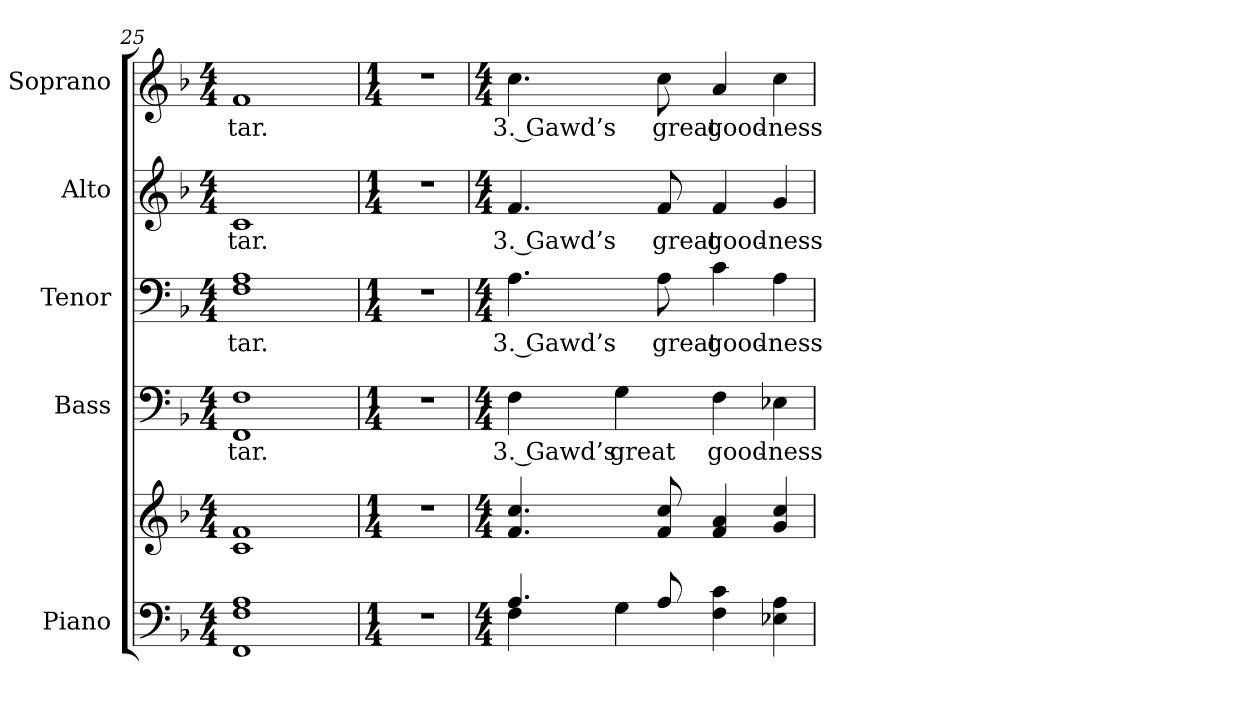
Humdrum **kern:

**kern	**kern	**kern	**text	**kern	**text	**kern	**text	**kern	**text
*part5	*part5	*part4	*part4	*part3	*part3	*part2	*part2	*part1	*part1
*staff6	*staff5	*staff4	*staff4	*staff3	*staff3	*staff2	*staff2	*staff1	*staff1
*I"Piano	*	*I"Bass	*	*I"Tenor	*	*I"Alto	*	*I"Soprano	*
*I'Pno.	*	*I'B.	*	*I'T.	*	*I'A.	*	*I'S.	*
!!LO:PB:g=z
*clefF4	*clefG2	*clefF4	*	*clefF4	*	*clefG2	*	*clefG2	*
*k[b-]	*k[b-]	*k[b-]	*	*k[b-]	*	*k[b-]	*	*k[b-]	*
*F:	*F:	*F:	*	*F:	*	*F:	*	*F:	*
*M4/4	*M4/4	*M4/4	*	*M4/4	*	*M4/4	*	*M4/4	*
=25	=25	=25	=25	=25	=25	=25	=25	=25	=25
*	*^	*	*	*	*	*	*	*	*
!	!	!	!	!LO:LY:b:color=#000000	!	!	!	!	!	!
!	!	!	!	!	!	!LO:LY:b:color=#000000	!	!	!	!
!	!	!	!	!	!	!	!	!LO:LY:b:color=#000000	!	!
!	!	!	!	!	!	!	!	!	!	!LO:LY:b:color=#000000
1FFi 1Fi 1Ai	1ci 1fi	2ryy	1FFi 1Fi	tar.	1Fi 1Ai	tar.	1ci	tar.	1fi	tar.
.	.	2ryy	.	.	.	.	.	.	.	.
*	*v	*v	*	*	*	*	*	*	*	*
=26	=26	=26	=26	=26	=26	=26	=26	=26	=26
*M1/4	*M1/4	*M1/4	*	*M1/4	*	*M1/4	*	*M1/4	*
*	*^	*	*	*	*	*	*	*	*
!LO:N:vis=1	!LO:N:vis=1	!	!LO:N:vis=1	!	!LO:N:vis=1	!	!LO:N:vis=1	!	!LO:N:vis=1	!
*	*v	*v	*	*	*	*	*	*	*	*
4r	4r	4r	.	4r	.	4r	.	4r	.
!!LO:PB:g=z
=27	=27	=27	=27	=27	=27	=27	=27	=27	=27
*M4/4	*M4/4	*M4/4	*	*M4/4	*	*M4/4	*	*M4/4	*
*^	*	*	*	*	*	*	*	*	*
!	!	!	!	!LO:LY:b:color=#000000	!	!	!	!	!	!
!	!	!	!	!	!	!LO:LY:b:color=#000000	!	!	!	!
!	!	!	!	!	!	!	!	!LO:LY:b:color=#000000	!	!
!	!	!	!	!	!	!	!	!	!	!LO:LY:b:color=#000000
4.Ai/	4Fi\	4.fi/ 4.cci	4Fi\	3. Gawd’s	4.Ai\	3. Gawd’s	4.fi/	3. Gawd’s	4.cci\	3. Gawd’s
!	!	!	!	!LO:LY:b:color=#000000	!	!	!	!	!	!
.	4Gi\	.	4Gi\	great	.	.	.	.	.	.
!	!	!	!	!	!	!LO:LY:b:color=#000000	!	!	!	!
!	!	!	!	!	!	!	!	!LO:LY:b:color=#000000	!	!
!	!	!	!	!	!	!	!	!	!	!LO:LY:b:color=#000000
8Ai/	.	8fi/ 8cci	.	.	8Ai\	great	8fi/	great	8cci\	great
!	!	!	!	!LO:LY:b:color=#000000	!	!	!	!	!	!
!	!	!	!	!	!	!LO:LY:b:color=#000000	!	!	!	!
!	!	!	!	!	!	!	!	!LO:LY:b:color=#000000	!	!
!	!	!	!	!	!	!	!	!	!	!LO:LY:b:color=#000000
4Fi\ 4ci	2ryy	4fi/ 4ai	4Fi\	good-	4ci\	good-	4fi/	good-	4ai/	good-
!	!	!	!	!LO:LY:b:color=#000000	!	!	!	!	!	!
!	!	!	!	!	!	!LO:LY:b:color=#000000	!	!	!	!
!	!	!	!	!	!	!	!	!LO:LY:b:color=#000000	!	!
!	!	!	!	!	!	!	!	!	!	!LO:LY:b:color=#000000
4E-Xi\ 4Ai	.	4gi/ 4cci	4E-Xi\	-ness	4Ai\	-ness	4gi/	-ness	4cci\	-ness
*v	*v	*	*	*	*	*	*	*	*	*
=	=	=	=	=	=	=	=	=	=
*-	*-	*-	*-	*-	*-	*-	*-	*-	*-
